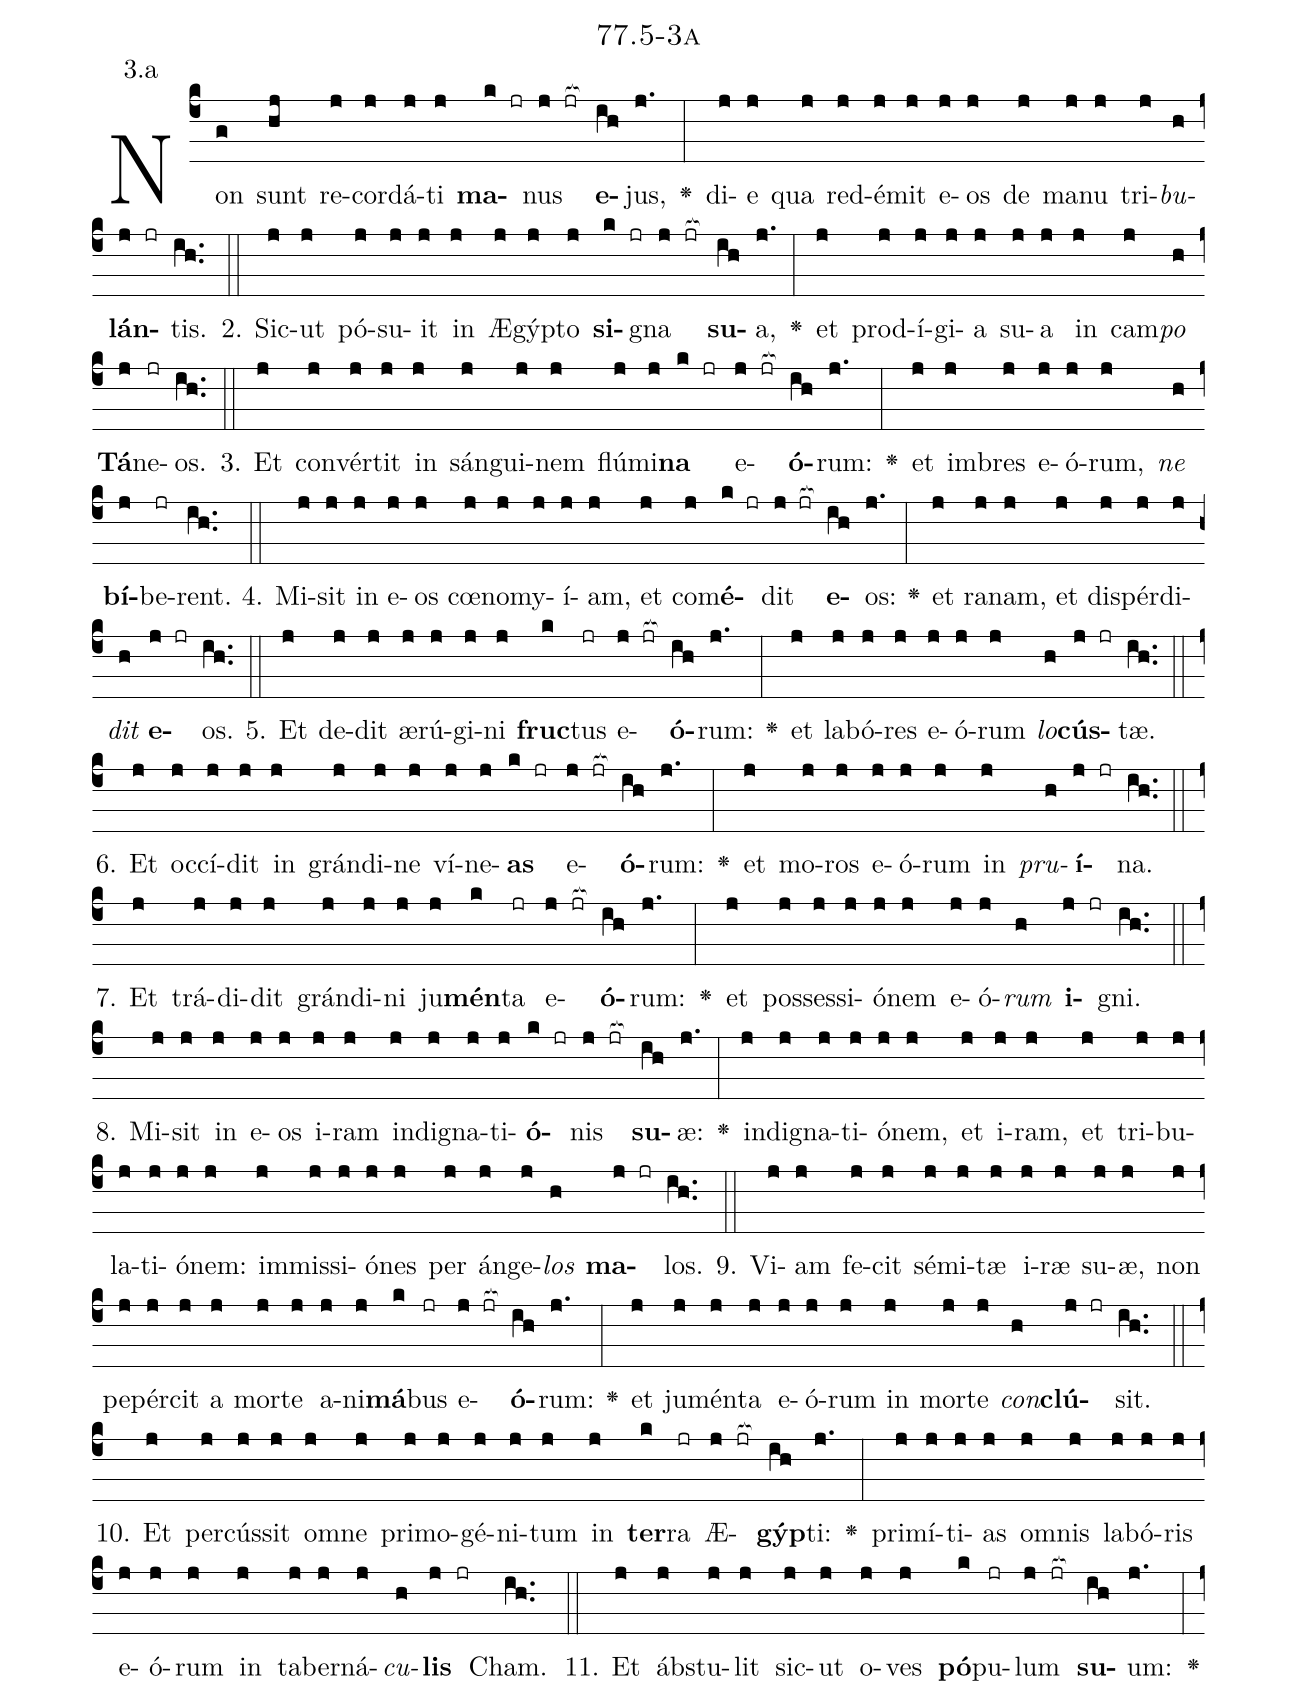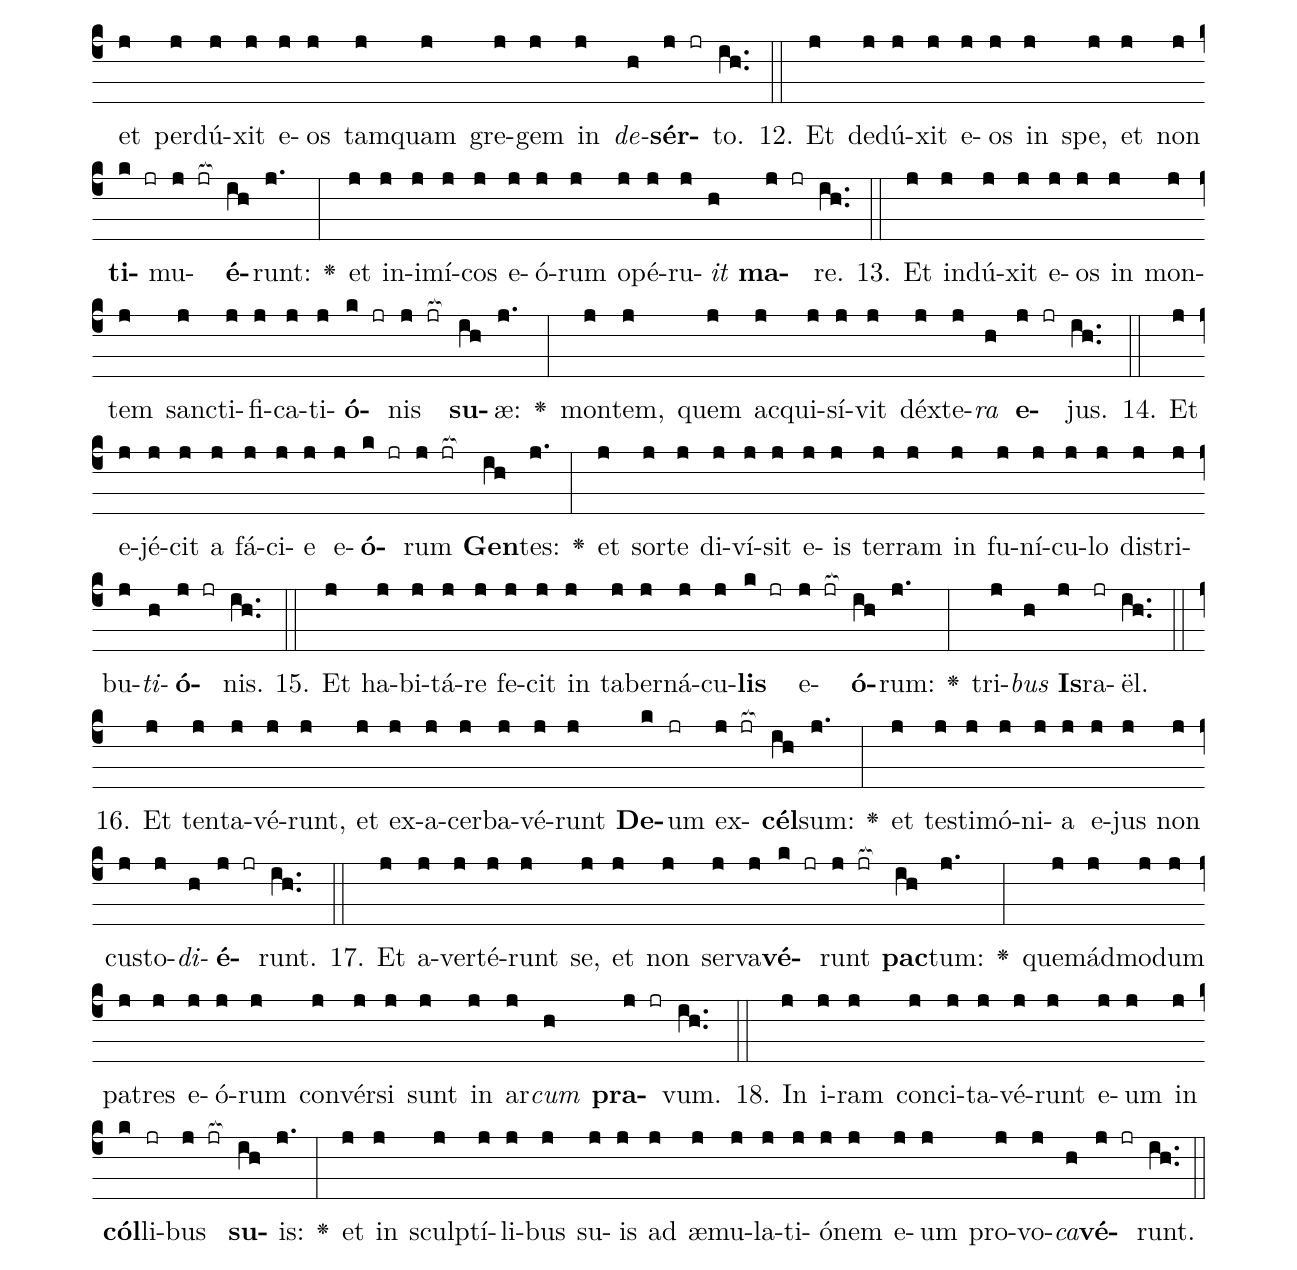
name: 77.5-3a;
annotation: 3.a;
%%
(c4)Non(g) sunt(hj) re(j)cor(j)dá(j)ti(j) <b>ma</b>(k jr)nus(j jr[ocb:1{]) <b>e</b>(ih[ocb:0}])jus,(j.) <v>\greheightstar</v>(:) di(j)e(j) qua(j) red(j)é(j)mit(j) e(j)os(j) de(j) ma(j)nu(j) tri(j)<i>bu</i>(h)<b>lán</b>(j jr)tis.(ih..) (::)
2. Sic(j)ut(j) pó(j)su(j)it(j) in(j) Æ(j)gýp(j)to(j) <b>si</b>(k jr)gna(j jr[ocb:1{]) <b>su</b>(ih[ocb:0}])a,(j.) <v>\greheightstar</v>(:) et(j) prod(j)í(j)gi(j)a(j) su(j)a(j) in(j) cam(j)<i>po</i>(h) <b>Tá</b>(j)ne(jr)os.(ih..) (::)
3. Et(j) con(j)vér(j)tit(j) in(j) sán(j)gui(j)nem(j) flú(j)mi(j)<b>na</b>(k jr) e(j jr[ocb:1{])<b>ó</b>(ih[ocb:0}])rum:(j.) <v>\greheightstar</v>(:) et(j) im(j)bres(j) e(j)ó(j)rum,(j) <i>ne</i>(h) <b>bí</b>(j)be(jr)rent.(ih..) (::)
4. Mi(j)sit(j) in(j) e(j)os(j) cœ(j)no(j)my(j)í(j)am,(j) et(j) com(j)<b>é</b>(k jr)dit(j jr[ocb:1{]) <b>e</b>(ih[ocb:0}])os:(j.) <v>\greheightstar</v>(:) et(j) ra(j)nam,(j) et(j) dis(j)pér(j)di(j)<i>dit</i>(h) <b>e</b>(j jr)os.(ih..) (::)
5. Et(j) de(j)dit(j) æ(j)rú(j)gi(j)ni(j) <b>fruc</b>(k)tus(jr) e(j jr[ocb:1{])<b>ó</b>(ih[ocb:0}])rum:(j.) <v>\greheightstar</v>(:) et(j) la(j)bó(j)res(j) e(j)ó(j)rum(j) <i>lo</i>(h)<b>cús</b>(j jr)tæ.(ih..) (::)
6. Et(j) oc(j)cí(j)dit(j) in(j) grán(j)di(j)ne(j) ví(j)ne(j)<b>as</b>(k jr) e(j jr[ocb:1{])<b>ó</b>(ih[ocb:0}])rum:(j.) <v>\greheightstar</v>(:) et(j) mo(j)ros(j) e(j)ó(j)rum(j) in(j) <i>pru</i>(h)<b>í</b>(j jr)na.(ih..) (::)
7. Et(j) trá(j)di(j)dit(j) grán(j)di(j)ni(j) ju(j)<b>mén</b>(k)ta(jr) e(j jr[ocb:1{])<b>ó</b>(ih[ocb:0}])rum:(j.) <v>\greheightstar</v>(:) et(j) pos(j)ses(j)si(j)ó(j)nem(j) e(j)ó(j)<i>rum</i>(h) <b>i</b>(j jr)gni.(ih..) (::)
8. Mi(j)sit(j) in(j) e(j)os(j) i(j)ram(j) in(j)di(j)gna(j)ti(j)<b>ó</b>(k jr)nis(j jr[ocb:1{]) <b>su</b>(ih[ocb:0}])æ:(j.) <v>\greheightstar</v>(:) in(j)di(j)gna(j)ti(j)ó(j)nem,(j) et(j) i(j)ram,(j) et(j) tri(j)bu(j)la(j)ti(j)ó(j)nem:(j) im(j)mis(j)si(j)ó(j)nes(j) per(j) án(j)ge(j)<i>los</i>(h) <b>ma</b>(j jr)los.(ih..) (::)
9. Vi(j)am(j) fe(j)cit(j) sé(j)mi(j)tæ(j) i(j)ræ(j) su(j)æ,(j) non(j) pe(j)pér(j)cit(j) a(j) mor(j)te(j) a(j)ni(j)<b>má</b>(k)bus(jr) e(j jr[ocb:1{])<b>ó</b>(ih[ocb:0}])rum:(j.) <v>\greheightstar</v>(:) et(j) ju(j)mén(j)ta(j) e(j)ó(j)rum(j) in(j) mor(j)te(j) <i>con</i>(h)<b>clú</b>(j jr)sit.(ih..) (::)
10. Et(j) per(j)cús(j)sit(j) om(j)ne(j) pri(j)mo(j)gé(j)ni(j)tum(j) in(j) <b>ter</b>(k)ra(jr) Æ(j jr[ocb:1{])<b>gýp</b>(ih[ocb:0}])ti:(j.) <v>\greheightstar</v>(:) pri(j)mí(j)ti(j)as(j) om(j)nis(j) la(j)bó(j)ris(j) e(j)ó(j)rum(j) in(j) ta(j)ber(j)ná(j)<i>cu</i>(h)<b>lis</b>(j jr) Cham.(ih..) (::)
11. Et(j) ábs(j)tu(j)lit(j) sic(j)ut(j) o(j)ves(j) <b>pó</b>(k)pu(jr)lum(j jr[ocb:1{]) <b>su</b>(ih[ocb:0}])um:(j.) <v>\greheightstar</v>(:) et(j) per(j)dú(j)xit(j) e(j)os(j) tam(j)quam(j) gre(j)gem(j) in(j) <i>de</i>(h)<b>sér</b>(j jr)to.(ih..) (::)
12. Et(j) de(j)dú(j)xit(j) e(j)os(j) in(j) spe,(j) et(j) non(j) <b>ti</b>(k jr)mu(j jr[ocb:1{])<b>é</b>(ih[ocb:0}])runt:(j.) <v>\greheightstar</v>(:) et(j) in(j)i(j)mí(j)cos(j) e(j)ó(j)rum(j) o(j)pé(j)ru(j)<i>it</i>(h) <b>ma</b>(j jr)re.(ih..) (::)
13. Et(j) in(j)dú(j)xit(j) e(j)os(j) in(j) mon(j)tem(j) sanc(j)ti(j)fi(j)ca(j)ti(j)<b>ó</b>(k jr)nis(j jr[ocb:1{]) <b>su</b>(ih[ocb:0}])æ:(j.) <v>\greheightstar</v>(:) mon(j)tem,(j) quem(j) ac(j)qui(j)sí(j)vit(j) déx(j)te(j)<i>ra</i>(h) <b>e</b>(j jr)jus.(ih..) (::)
14. Et(j) e(j)jé(j)cit(j) a(j) fá(j)ci(j)e(j) e(j)<b>ó</b>(k jr)rum(j jr[ocb:1{]) <b>Gen</b>(ih[ocb:0}])tes:(j.) <v>\greheightstar</v>(:) et(j) sor(j)te(j) di(j)ví(j)sit(j) e(j)is(j) ter(j)ram(j) in(j) fu(j)ní(j)cu(j)lo(j) dis(j)tri(j)bu(j)<i>ti</i>(h)<b>ó</b>(j jr)nis.(ih..) (::)
15. Et(j) ha(j)bi(j)tá(j)re(j) fe(j)cit(j) in(j) ta(j)ber(j)ná(j)cu(j)<b>lis</b>(k jr) e(j jr[ocb:1{])<b>ó</b>(ih[ocb:0}])rum:(j.) <v>\greheightstar</v>(:) tri(j)<i>bus</i>(h) <b>Is</b>(j)ra(jr)ël.(ih..) (::)
16. Et(j) ten(j)ta(j)vé(j)runt,(j) et(j) ex(j)a(j)cer(j)ba(j)vé(j)runt(j) <b>De</b>(k)um(jr) ex(j jr[ocb:1{])<b>cél</b>(ih[ocb:0}])sum:(j.) <v>\greheightstar</v>(:) et(j) tes(j)ti(j)mó(j)ni(j)a(j) e(j)jus(j) non(j) cus(j)to(j)<i>di</i>(h)<b>é</b>(j jr)runt.(ih..) (::)
17. Et(j) a(j)ver(j)té(j)runt(j) se,(j) et(j) non(j) ser(j)va(j)<b>vé</b>(k jr)runt(j jr[ocb:1{]) <b>pac</b>(ih[ocb:0}])tum:(j.) <v>\greheightstar</v>(:) quem(j)ád(j)mo(j)dum(j) pa(j)tres(j) e(j)ó(j)rum(j) con(j)vér(j)si(j) sunt(j) in(j) ar(j)<i>cum</i>(h) <b>pra</b>(j jr)vum.(ih..) (::)
18. In(j) i(j)ram(j) con(j)ci(j)ta(j)vé(j)runt(j) e(j)um(j) in(j) <b>cól</b>(k)li(jr)bus(j jr[ocb:1{]) <b>su</b>(ih[ocb:0}])is:(j.) <v>\greheightstar</v>(:) et(j) in(j) sculp(j)tí(j)li(j)bus(j) su(j)is(j) ad(j) æ(j)mu(j)la(j)ti(j)ó(j)nem(j) e(j)um(j) pro(j)vo(j)<i>ca</i>(h)<b>vé</b>(j jr)runt.(ih..) (::)
